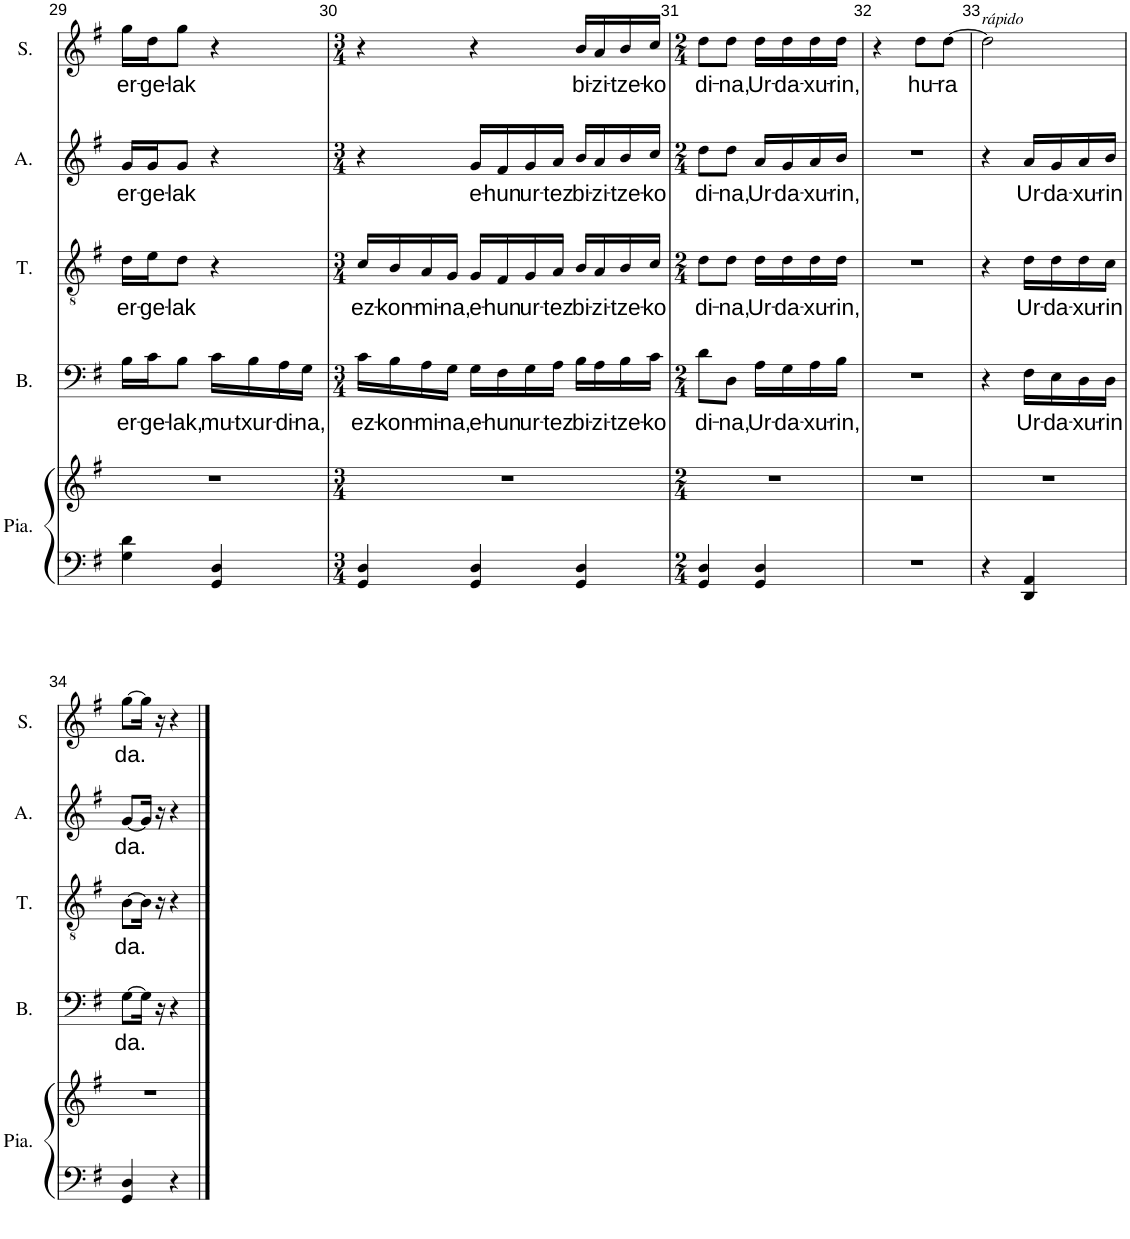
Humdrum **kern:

**kern	**kern	**text	**kern	**text	**kern	**text	**kern	**text
*part5	*part4	*part4	*part3	*part3	*part2	*part2	*part1	*part1
*staff5	*staff4	*staff4	*staff3	*staff3	*staff2	*staff2	*staff1	*staff1
*I"Piano	*I"Basse	*	*I"Ténor	*	*I"Alto	*	*I"Soprano	*
*I'Pia.	*I'B.	*	*I'T.	*	*I'A.	*	*I'S.	*
!!LO:PB:g=z
*clefF4	*clefF4	*	*clefGv2	*	*clefG2	*	*clefG2	*
*k[f#]	*k[f#]	*	*k[f#]	*	*k[f#]	*	*k[f#]	*
*M2/4	*M2/4	*	*M2/4	*	*M2/4	*	*M2/4	*
=29	=29	=29	=29	=29	=29	=29	=29	=29
!	!	!LO:LY:b	!	!LO:LY:b	!	!LO:LY:b	!	!LO:LY:b
4G\ 4d\	16B\LL	er-	16d\LL	er-	16g/LL	er-	16gg\LL	er-
!	!	!LO:LY:b	!	!LO:LY:b	!	!LO:LY:b	!	!LO:LY:b
.	16c\J	-ge-	16e\J	-ge-	16g/J	-ge-	16dd\J	-ge-
!	!	!LO:LY:b	!	!LO:LY:b	!	!LO:LY:b	!	!LO:LY:b
.	8B\J	-lak,	8d\J	-lak	8g/J	-lak	8gg\J	-lak
!	!	!LO:LY:b	!	!	!	!	!	!
4GG/ 4D/	16c\LL	mu-	4r	.	4r	.	4r	.
!	!	!LO:LY:b	!	!	!	!	!	!
.	16B\	-txur-	.	.	.	.	.	.
!	!	!LO:LY:b	!	!	!	!	!	!
.	16A\	-di-	.	.	.	.	.	.
!	!	!LO:LY:b	!	!	!	!	!	!
.	16G\JJ	-na,	.	.	.	.	.	.
=30	=30	=30	=30	=30	=30	=30	=30	=30
*M3/4	*M3/4	*	*M3/4	*	*M3/4	*	*M3/4	*
!	!	!LO:LY:b	!	!LO:LY:b	!	!	!	!
4GG/ 4D/	16c\LL	ez-	16c/LL	ez-	4r	.	4r	.
!	!	!LO:LY:b	!	!LO:LY:b	!	!	!	!
.	16B\	-kon-	16B/	-kon-	.	.	.	.
!	!	!LO:LY:b	!	!LO:LY:b	!	!	!	!
.	16A\	-mi-	16A/	-mi-	.	.	.	.
!	!	!LO:LY:b	!	!LO:LY:b	!	!	!	!
.	16G\JJ	-na,	16G/JJ	-na,	.	.	.	.
!	!	!LO:LY:b	!	!LO:LY:b	!	!LO:LY:b	!	!
4GG/ 4D/	16G\LL	e-	16G/LL	e-	16g/LL	e-	4r	.
!	!	!LO:LY:b	!	!LO:LY:b	!	!LO:LY:b	!	!
.	16F#\	-hun	16F#/	-hun	16f#/	-hun	.	.
!	!	!LO:LY:b	!	!LO:LY:b	!	!LO:LY:b	!	!
.	16G\	ur-	16G/	ur-	16g/	ur-	.	.
!	!	!LO:LY:b	!	!LO:LY:b	!	!LO:LY:b	!	!
.	16A\JJ	-tez	16A/JJ	-tez	16a/JJ	-tez	.	.
!	!	!LO:LY:b	!	!LO:LY:b	!	!LO:LY:b	!	!LO:LY:b
4GG/ 4D/	16B\LL	bi-	16B/LL	bi-	16b/LL	bi-	16b/LL	bi-
!	!	!LO:LY:b	!	!LO:LY:b	!	!LO:LY:b	!	!LO:LY:b
.	16A\	-zi-	16A/	-zi-	16a/	-zi-	16a/	-zi-
!	!	!LO:LY:b	!	!LO:LY:b	!	!LO:LY:b	!	!LO:LY:b
.	16B\	-tze-	16B/	-tze-	16b/	-tze-	16b/	-tze-
!	!	!LO:LY:b	!	!LO:LY:b	!	!LO:LY:b	!	!LO:LY:b
.	16c\JJ	-ko	16c/JJ	-ko	16cc/JJ	-ko	16cc/JJ	-ko
=31	=31	=31	=31	=31	=31	=31	=31	=31
*M2/4	*M2/4	*	*M2/4	*	*M2/4	*	*M2/4	*
!	!	!LO:LY:b	!	!LO:LY:b	!	!LO:LY:b	!	!LO:LY:b
4GG/ 4D/	8d\L	di-	8d\L	di-	8dd\L	di-	8dd\L	di-
!	!	!LO:LY:b	!	!LO:LY:b	!	!LO:LY:b	!	!LO:LY:b
.	8D\J	-na,	8d\J	-na,	8dd\J	-na,	8dd\J	-na,
!	!	!LO:LY:b	!	!LO:LY:b	!	!LO:LY:b	!	!LO:LY:b
4GG/ 4D/	16A\LL	Ur-	16d\LL	Ur-	16a/LL	Ur-	16dd\LL	Ur-
!	!	!LO:LY:b	!	!LO:LY:b	!	!LO:LY:b	!	!LO:LY:b
.	16G\	-da-	16d\	-da-	16g/	-da-	16dd\	-da-
!	!	!LO:LY:b	!	!LO:LY:b	!	!LO:LY:b	!	!LO:LY:b
.	16A\	-xu-	16d\	-xu-	16a/	-xu-	16dd\	-xu-
!	!	!LO:LY:b	!	!LO:LY:b	!	!LO:LY:b	!	!LO:LY:b
.	16B\JJ	-rin,	16d\JJ	-rin,	16b/JJ	-rin,	16dd\JJ	-rin,
=32	=32	=32	=32	=32	=32	=32	=32	=32
2r	2r	.	2r	.	2r	.	4r	.
!	!	!	!	!	!	!	!	!LO:LY:b
.	.	.	.	.	.	.	8dd\L	hu-
!	!	!	!	!	!	!	!	!LO:LY:b
.	.	.	.	.	.	.	[8dd\J	-ra
=33	=33	=33	=33	=33	=33	=33	=33	=33
!	!	!	!	!	!	!	!LO:TX:a:i:t=rápido	!
4r	4r	.	4r	.	4r	.	2dd\]	.
!	!	!LO:LY:b	!	!LO:LY:b	!	!LO:LY:b	!	!
4DD/ 4AA/	16F#\LL	Ur-	16d\LL	Ur-	16a/LL	Ur-	.	.
!	!	!LO:LY:b	!	!LO:LY:b	!	!LO:LY:b	!	!
.	16E\	-da-	16d\	-da-	16g/	-da-	.	.
!	!	!LO:LY:b	!	!LO:LY:b	!	!LO:LY:b	!	!
.	16D\	-xu-	16d\	-xu-	16a/	-xu-	.	.
!	!	!LO:LY:b	!	!LO:LY:b	!	!LO:LY:b	!	!
.	16D\JJ	-rin	16c\JJ	-rin	16b/JJ	-rin	.	.
!!LO:LB:g=z
=34	=34	=34	=34	=34	=34	=34	=34	=34
!	!	!LO:LY:b	!	!LO:LY:b	!	!LO:LY:b	!	!LO:LY:b
4GG/ 4D/	[8G\L	-da.	[8B\L	-da.	[8g/L	-da.	[8gg\L	-da.
.	16G\Jk]	.	16B\Jk]	.	16g/Jk]	.	16gg\Jk]	.
.	16r	.	16r	.	16r	.	16r	.
4r	4r	.	4r	.	4r	.	4r	.
==	==	==	==	==	==	==	==	==
*-	*-	*-	*-	*-	*-	*-	*-	*-
